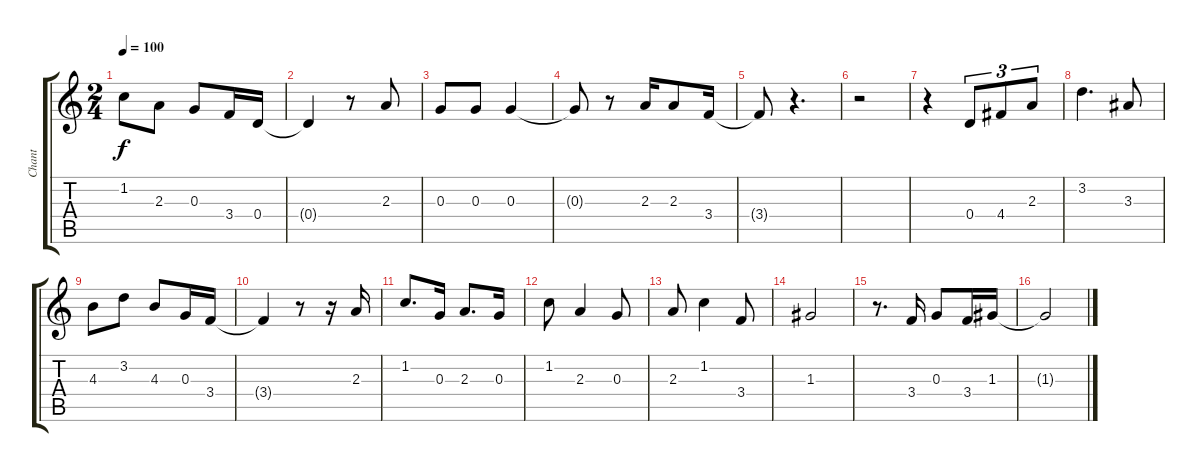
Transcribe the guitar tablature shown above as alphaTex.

\track ("Chant" "Chant") {instrument electricguitarjazz}
\staff {score tabs}
\tuning (E4 B3 G3 D3 A2 E2) {hide}
\ts (2 4)
\tempo 100
\clef g2
\ks c
1.2.8{dy f} 2.3.8 0.3.8 3.4.16 0.4.16 |
0.4{t}.4 r.8 2.3.8 |
0.3.8 0.3.8 0.3.4 |
0.3{t}.8 r.8 2.3.16 2.3.8 3.4.16 |
3.4{t}.8 r.4{d} |
r.2 |
r.4 0.4.8{tu (3 2)} 4.4.8{tu (3 2)} 2.3.8{tu (3 2)} |
3.2.4{d} 3.3.8 |
4.3.8 3.2.8 4.3.8 0.3.16 3.4.16 |
3.4{t}.4 r.8 r.16 2.3.16 |
1.2.8{d} 0.3.16 2.3.8{d} 0.3.16 |
1.2.8 2.3.4 0.3.8 |
2.3.8 1.2.4 3.4.8 |
1.3.2 |
r.8{d} 3.4.16 0.3.8 3.4.16 1.3.16 |
1.3{t}.2
